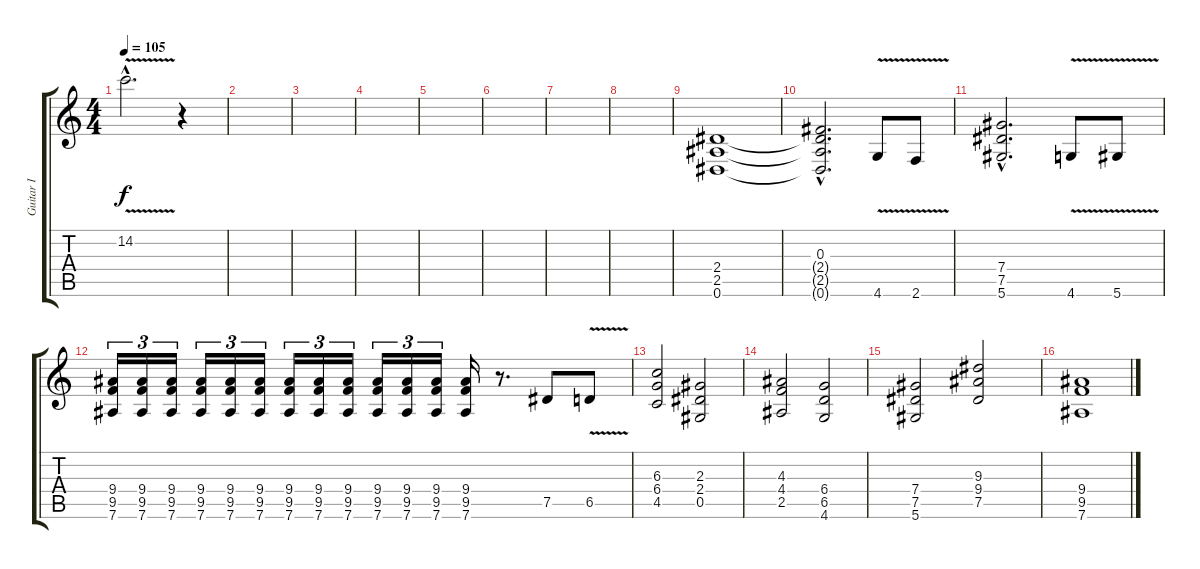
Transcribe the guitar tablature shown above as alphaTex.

\track ("Guitar I" "Guitar I") {instrument distortionguitar}
\staff {score tabs}
\tuning (Eb4 Bb3 Gb3 Db3 Ab2 Eb2) {hide}
\ts (4 4)
\tempo 105
\clef g2
\ks c
14.2{v hac}.2{d dy f} r.4 |
|
|
|
|
|
|
|
(2.4 2.5 0.6).1 |
(0.3{hac} 2.4{hac t} 2.5{hac t} 0.6{hac t}).2{d} 4.6{v}.8 2.6{v}.8 |
(7.4{hac} 7.5{hac} 5.6{hac}).2{d} 4.6{v}.8 5.6{v}.8 |
(9.4 9.5 7.6).16{tu (3 2)} (9.4 9.5 7.6).16{tu (3 2)} (9.4 9.5 7.6).16{tu (3 2)} (9.4 9.5 7.6).16{tu (3 2)} (9.4 9.5 7.6).16{tu (3 2)} (9.4 9.5 7.6).16{tu (3 2)} (9.4 9.5 7.6).16{tu (3 2)} (9.4 9.5 7.6).16{tu (3 2)} (9.4 9.5 7.6).16{tu (3 2)} (9.4 9.5 7.6).16{tu (3 2)} (9.4 9.5 7.6).16{tu (3 2)} (9.4 9.5 7.6).16{tu (3 2)} (9.4 9.5 7.6).16 r.8{d} 7.5.8 6.5{v}.8 |
(6.3 6.4 4.5).2 (2.3 2.4 0.5).2 |
(4.3 4.4 2.5).2 (6.4 6.5 4.6).2 |
(7.4 7.5 5.6).2 (9.3 9.4 7.5).2 |
(9.4 9.5 7.6).1
